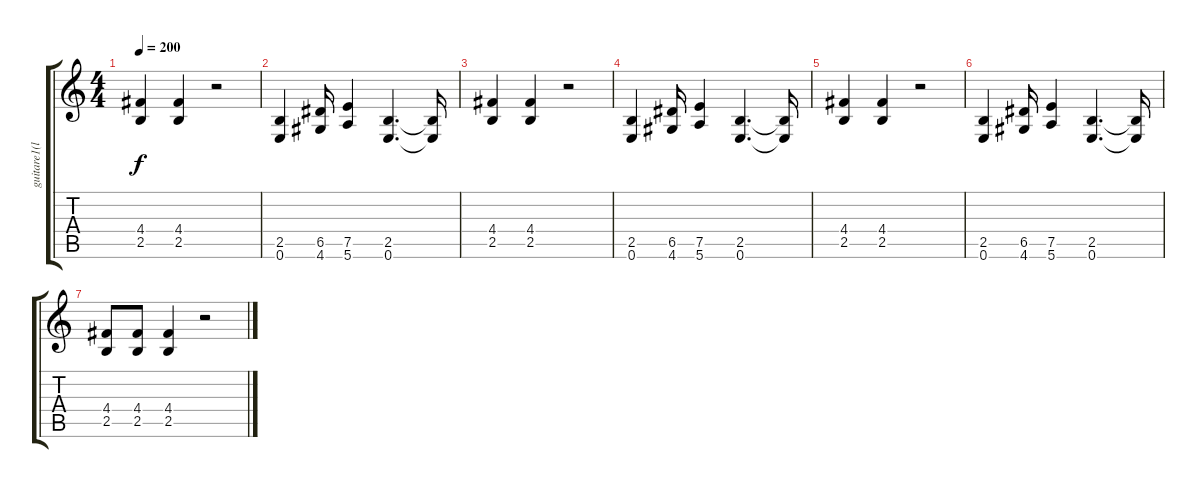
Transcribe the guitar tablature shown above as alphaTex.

\track ("guitare1(lars)" "guitare1(l") {instrument distortionguitar}
\staff {score tabs}
\tuning (E4 B3 G3 D3 A2 E2) {hide}
\ts (4 4)
\tempo 200
\clef g2
\ks c
(4.4 2.5).4{dy f} (4.4 2.5).4 r.2 |
(2.5 0.6).4 (6.5 4.6).16 (7.5 5.6).4 (2.5 0.6).4{d} (2.5{t} 0.6{t}).16 |
(4.4 2.5).4 (4.4 2.5).4 r.2 |
(2.5 0.6).4 (6.5 4.6).16 (7.5 5.6).4 (2.5 0.6).4{d} (2.5{t} 0.6{t}).16 |
(4.4 2.5).4 (4.4 2.5).4 r.2 |
(2.5 0.6).4 (6.5 4.6).16 (7.5 5.6).4 (2.5 0.6).4{d} (2.5{t} 0.6{t}).16 |
(4.4 2.5).8 (4.4 2.5).8 (4.4 2.5).4 r.2
